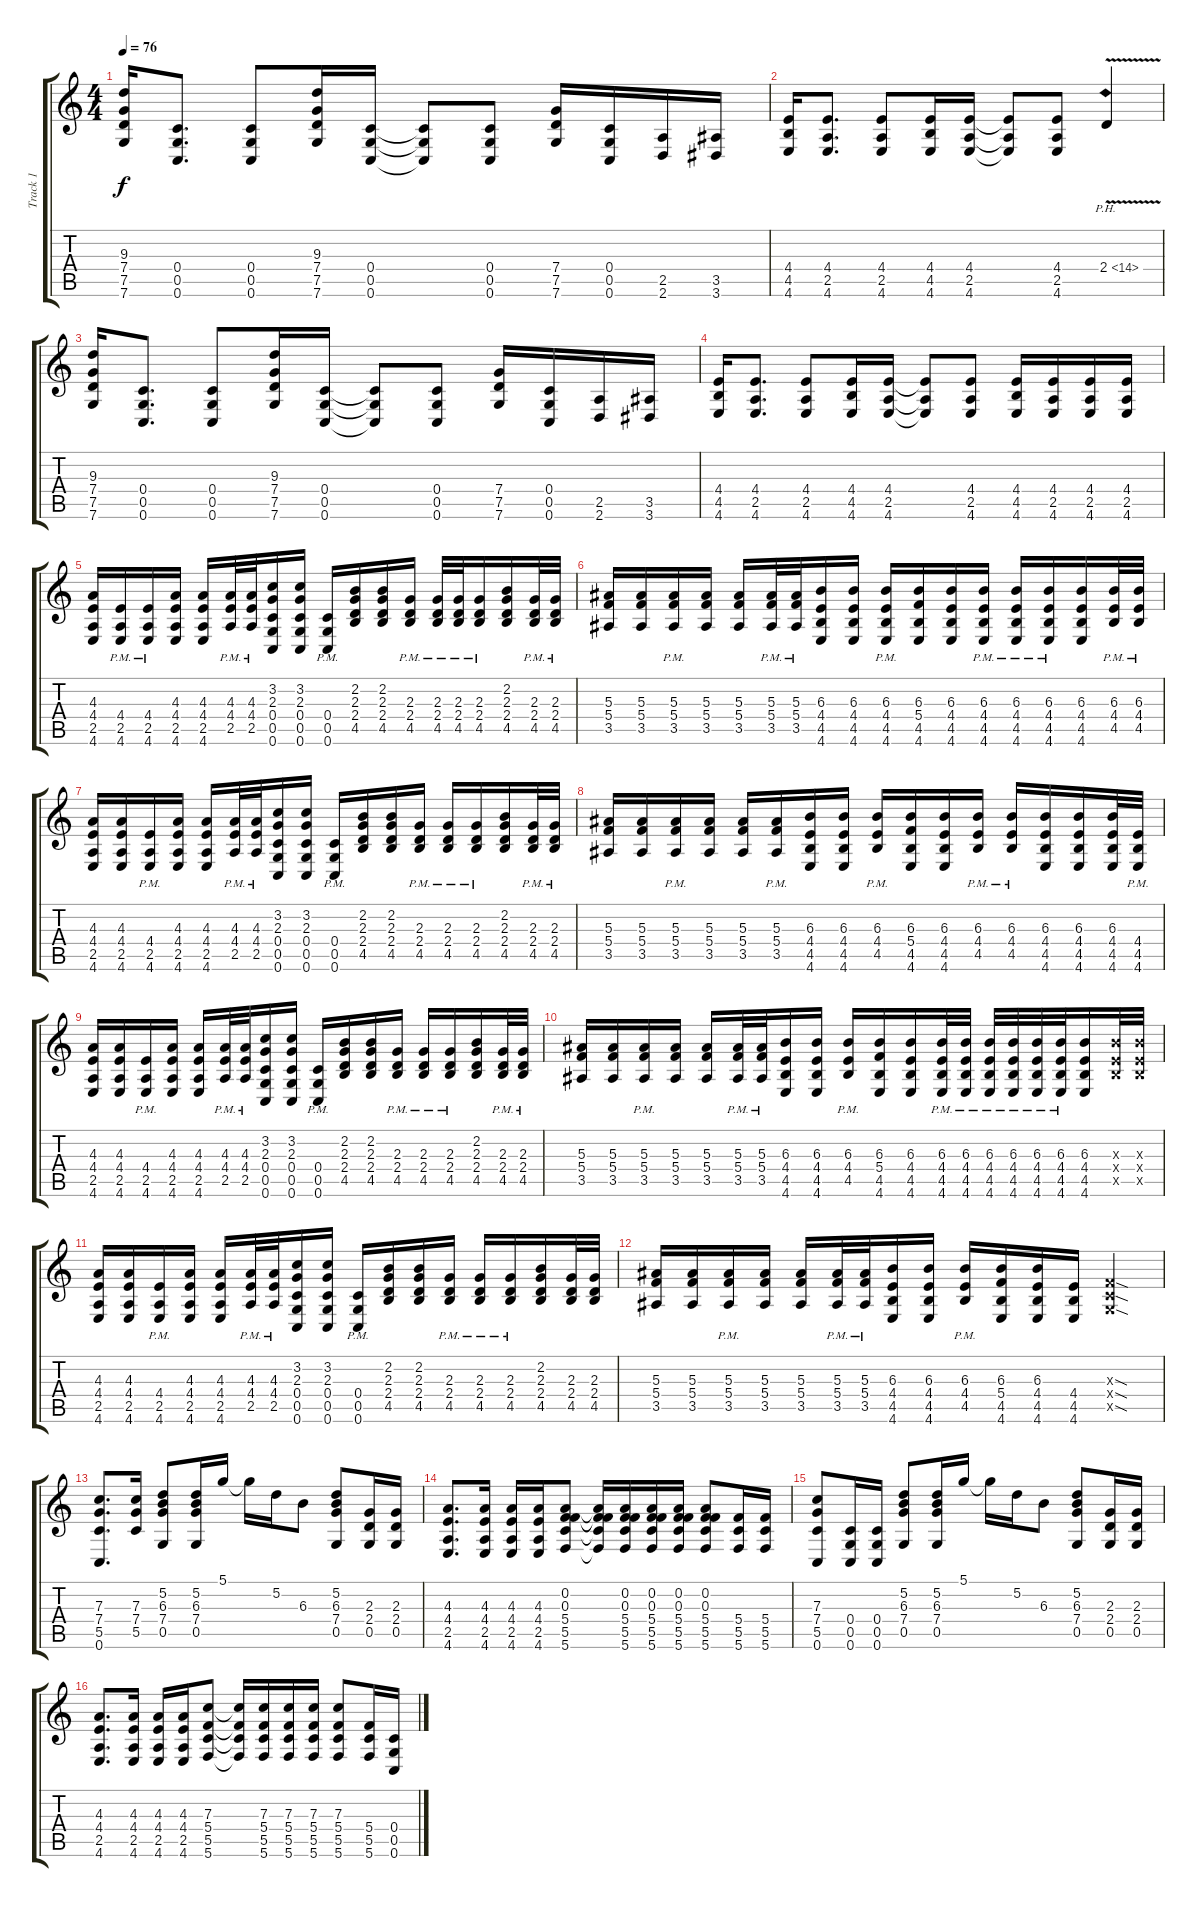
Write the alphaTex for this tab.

\track ("Track 1" "Track 1") {instrument distortionguitar}
\staff {score tabs}
\tuning (D4 A3 F3 C3 G2 C2) {hide}
\ts (4 4)
\tempo 76
\clef g2
\ks c
(9.3 7.4 7.5 7.6).16{dy f} (0.4 0.5 0.6).8{d} (0.4 0.5 0.6).8 (9.3 7.4 7.5 7.6).16 (0.4 0.5 0.6).16 (0.4{t} 0.5{t} 0.6{t}).8 (0.4 0.5 0.6).8 (7.4 7.5 7.6).16 (0.4 0.5 0.6).16 (2.5 2.6).16 (3.5 3.6).16 |
(4.4 4.5 4.6).16 (4.4 2.5 4.6).8{d} (4.4 2.5 4.6).8 (4.4 4.5 4.6).16 (4.4 2.5 4.6).16 (4.4{t} 2.5{t} 4.6{t}).8 (4.4 2.5 4.6).8 2.4{ph 12 v}.4 |
(9.3 7.4 7.5 7.6).16 (0.4 0.5 0.6).8{d} (0.4 0.5 0.6).8 (9.3 7.4 7.5 7.6).16 (0.4 0.5 0.6).16 (0.4{t} 0.5{t} 0.6{t}).8 (0.4 0.5 0.6).8 (7.4 7.5 7.6).16 (0.4 0.5 0.6).16 (2.5 2.6).16 (3.5 3.6).16 |
(4.4 4.5 4.6).16 (4.4 2.5 4.6).8{d} (4.4 2.5 4.6).8 (4.4 4.5 4.6).16 (4.4 2.5 4.6).16 (4.4{t} 2.5{t} 4.6{t}).8 (4.4 2.5 4.6).8 (4.4 4.5 4.6).16 (4.4 2.5 4.6).16 (4.4 2.5 4.6).16 (4.4 2.5 4.6).16 |
(4.3 4.4 2.5 4.6).16 (4.4{pm} 2.5{pm} 4.6{pm}).16 (4.4{pm} 2.5{pm} 4.6{pm}).16 (4.3 4.4 2.5 4.6).16 (4.3 4.4 2.5 4.6).16 (4.3{pm} 4.4{pm} 2.5{pm}).32 (4.3 4.4{pm} 2.5{pm}).32 (3.2 2.3 0.4 0.5 0.6).16 (3.2 2.3 0.4 0.5 0.6).16 (0.4{pm} 0.5{pm} 0.6{pm}).16 (2.2 2.3 2.4 4.5).16 (2.2 2.3 2.4 4.5).16 (2.3{pm} 2.4{pm} 4.5{pm}).16 (2.3{pm} 2.4{pm} 4.5{pm}).32 (2.3{pm} 2.4{pm} 4.5{pm}).32 (2.3{pm} 2.4{pm} 4.5{pm}).16 (2.2 2.3 2.4 4.5).16 (2.3{pm} 2.4{pm} 4.5{pm}).32 (2.3{pm} 2.4{pm} 4.5{pm}).32 |
(5.3 5.4 3.5).16 (5.3 5.4 3.5).16 (5.3{pm} 5.4{pm} 3.5{pm}).16 (5.3 5.4 3.5).16 (5.3 5.4 3.5).16 (5.3{pm} 5.4{pm} 3.5{pm}).32 (5.3{pm} 5.4{pm} 3.5{pm}).32 (6.3 4.4 4.5 4.6).16 (6.3 4.4 4.5 4.6).16 (6.3{pm} 4.4{pm} 4.5{pm} 4.6).16 (6.3 5.4 4.5 4.6).16 (6.3 4.4 4.5 4.6).16 (6.3{pm} 4.4{pm} 4.5{pm} 4.6).16 (6.3{pm} 4.4{pm} 4.5{pm} 4.6).16 (6.3{pm} 4.4{pm} 4.5{pm} 4.6).16 (6.3 4.4 4.5 4.6).16 (6.3{pm} 4.4{pm} 4.5{pm}).32 (6.3{pm} 4.4{pm} 4.5{pm}).32 |
(4.3 4.4 2.5 4.6).16 (4.3 4.4 2.5 4.6).16 (4.4{pm} 2.5{pm} 4.6{pm}).16 (4.3 4.4 2.5 4.6).16 (4.3 4.4 2.5 4.6).16 (4.3{pm} 4.4{pm} 2.5{pm}).32 (4.3 4.4{pm} 2.5{pm}).32 (3.2 2.3 0.4 0.5 0.6).16 (3.2 2.3 0.4 0.5 0.6).16 (0.4{pm} 0.5{pm} 0.6{pm}).16 (2.2 2.3 2.4 4.5).16 (2.2 2.3 2.4 4.5).16 (2.3{pm} 2.4{pm} 4.5{pm}).16 (2.3{pm} 2.4{pm} 4.5{pm}).16 (2.3{pm} 2.4{pm} 4.5{pm}).16 (2.2 2.3 2.4 4.5).16 (2.3{pm} 2.4{pm} 4.5{pm}).32 (2.3{pm} 2.4{pm} 4.5{pm}).32 |
(5.3 5.4 3.5).16 (5.3 5.4 3.5).16 (5.3{pm} 5.4{pm} 3.5{pm}).16 (5.3 5.4 3.5).16 (5.3 5.4 3.5).16 (5.3{pm} 5.4{pm} 3.5{pm}).16 (6.3 4.4 4.5 4.6).16 (6.3 4.4 4.5 4.6).16 (6.3{pm} 4.4{pm} 4.5{pm}).16 (6.3 5.4 4.5 4.6).16 (6.3 4.4 4.5 4.6).16 (6.3{pm} 4.4{pm} 4.5{pm}).16 (6.3{pm} 4.4{pm} 4.5{pm}).16 (6.3 4.4 4.5 4.6).16 (6.3 4.4 4.5 4.6).16 (6.3 4.4 4.5 4.6).32 (4.4{pm} 4.5{pm} 4.6{pm}).32 |
(4.3 4.4 2.5 4.6).16 (4.3 4.4 2.5 4.6).16 (4.4{pm} 2.5{pm} 4.6{pm}).16 (4.3 4.4 2.5 4.6).16 (4.3 4.4 2.5 4.6).16 (4.3{pm} 4.4{pm} 2.5{pm}).32 (4.3 4.4{pm} 2.5{pm}).32 (3.2 2.3 0.4 0.5 0.6).16 (3.2 2.3 0.4 0.5 0.6).16 (0.4{pm} 0.5{pm} 0.6{pm}).16 (2.2 2.3 2.4 4.5).16 (2.2 2.3 2.4 4.5).16 (2.3{pm} 2.4{pm} 4.5{pm}).16 (2.3{pm} 2.4{pm} 4.5{pm}).16 (2.3{pm} 2.4{pm} 4.5{pm}).16 (2.2 2.3 2.4 4.5).16 (2.3{pm} 2.4{pm} 4.5{pm}).32 (2.3{pm} 2.4{pm} 4.5{pm}).32 |
(5.3 5.4 3.5).16 (5.3 5.4 3.5).16 (5.3{pm} 5.4{pm} 3.5{pm}).16 (5.3 5.4 3.5).16 (5.3 5.4 3.5).16 (5.3{pm} 5.4{pm} 3.5{pm}).32 (5.3{pm} 5.4{pm} 3.5{pm}).32 (6.3 4.4 4.5 4.6).16 (6.3 4.4 4.5 4.6).16 (6.3{pm} 4.4{pm} 4.5{pm}).16 (6.3 5.4 4.5 4.6).16 (6.3 4.4 4.5 4.6).16 (6.3{pm} 4.4{pm} 4.5{pm} 4.6{pm}).32 (6.3{pm} 4.4{pm} 4.5{pm} 4.6{pm}).32 (6.3{pm} 4.4{pm} 4.5{pm} 4.6{pm}).32 (6.3{pm} 4.4{pm} 4.5{pm} 4.6{pm}).32 (6.3{pm} 4.4{pm} 4.5{pm} 4.6{pm}).32 (6.3{pm} 4.4{pm} 4.5{pm} 4.6{pm}).32 (6.3 4.4 4.5 4.6).16 (6.3{x} 4.4{x} 4.5{x}).32 (6.3{x} 4.4{x} 4.5{x}).32 |
(4.3 4.4 2.5 4.6).16 (4.3 4.4 2.5 4.6).16 (4.4{pm} 2.5{pm} 4.6{pm}).16 (4.3 4.4 2.5 4.6).16 (4.3 4.4 2.5 4.6).16 (4.3{pm} 4.4{pm} 2.5{pm}).32 (4.3 4.4{pm} 2.5{pm}).32 (3.2 2.3 0.4 0.5 0.6).16 (3.2 2.3 0.4 0.5 0.6).16 (0.4{pm} 0.5{pm} 0.6{pm}).16 (2.2 2.3 2.4 4.5).16 (2.2 2.3 2.4 4.5).16 (2.3{pm} 2.4{pm} 4.5{pm}).16 (2.3{pm} 2.4{pm} 4.5{pm}).16 (2.3{pm} 2.4{pm} 4.5{pm}).16 (2.2 2.3 2.4 4.5).16 (2.3 2.4 4.5).32 (2.3 2.4 4.5).32 |
(5.3 5.4 3.5).16 (5.3 5.4 3.5).16 (5.3{pm} 5.4{pm} 3.5{pm}).16 (5.3 5.4 3.5).16 (5.3 5.4 3.5).16 (5.3{pm} 5.4{pm} 3.5{pm}).32 (5.3{pm} 5.4{pm} 3.5{pm}).32 (6.3 4.4 4.5 4.6).16 (6.3 4.4 4.5 4.6).16 (6.3{pm} 4.4{pm} 4.5{pm}).16 (6.3 5.4 4.5 4.6).16 (6.3 4.4 4.5 4.6).16 (4.4 4.5 4.6).16 (0.3{sod x} 0.4{sod x} 0.5{sod x}).4 |
(7.3 7.4 5.5 0.6).8{d} (7.3 7.4 5.5).16 (5.2 6.3 7.4 0.5).8 (5.2 6.3 7.4 0.5).16 5.1.16 5.1{t}.16 5.2.16 6.3.8 (5.2 6.3 7.4 0.5).8 (2.3 2.4 0.5).16 (2.3 2.4 0.5).16 |
(4.3 4.4 2.5 4.6).8{d} (4.3 4.4 2.5 4.6).16 (4.3 4.4 2.5 4.6).16 (4.3 4.4 2.5 4.6).16 (0.2 0.3 5.4 5.5 5.6).8 (0.2{t} 0.3{t} 5.4{t} 5.5{t} 5.6{t}).16 (0.2 0.3 5.4 5.5 5.6).16 (0.2 0.3 5.4 5.5 5.6).16 (0.2 0.3 5.4 5.5 5.6).16 (0.2 0.3 5.4 5.5 5.6).8 (5.4 5.5 5.6).16 (5.4 5.5 5.6).16 |
(7.3 7.4 5.5 0.6).8 (0.4 0.5 0.6).16 (0.4 0.5 0.6).16 (5.2 6.3 7.4 0.5).8 (5.2 6.3 7.4 0.5).16 5.1.16 5.1{t}.16 5.2.16 6.3.8 (5.2 6.3 7.4 0.5).8 (2.3 2.4 0.5).16 (2.3 2.4 0.5).16 |
(4.3 4.4 2.5 4.6).8{d} (4.3 4.4 2.5 4.6).16 (4.3 4.4 2.5 4.6).16 (4.3 4.4 2.5 4.6).16 (7.3 5.4 5.5 5.6).8 (7.3{t} 5.4{t} 5.5{t} 5.6{t}).16 (7.3 5.4 5.5 5.6).16 (7.3 5.4 5.5 5.6).16 (7.3 5.4 5.5 5.6).16 (7.3 5.4 5.5 5.6).8 (5.4 5.5 5.6).16 (0.4 0.5 0.6).16
